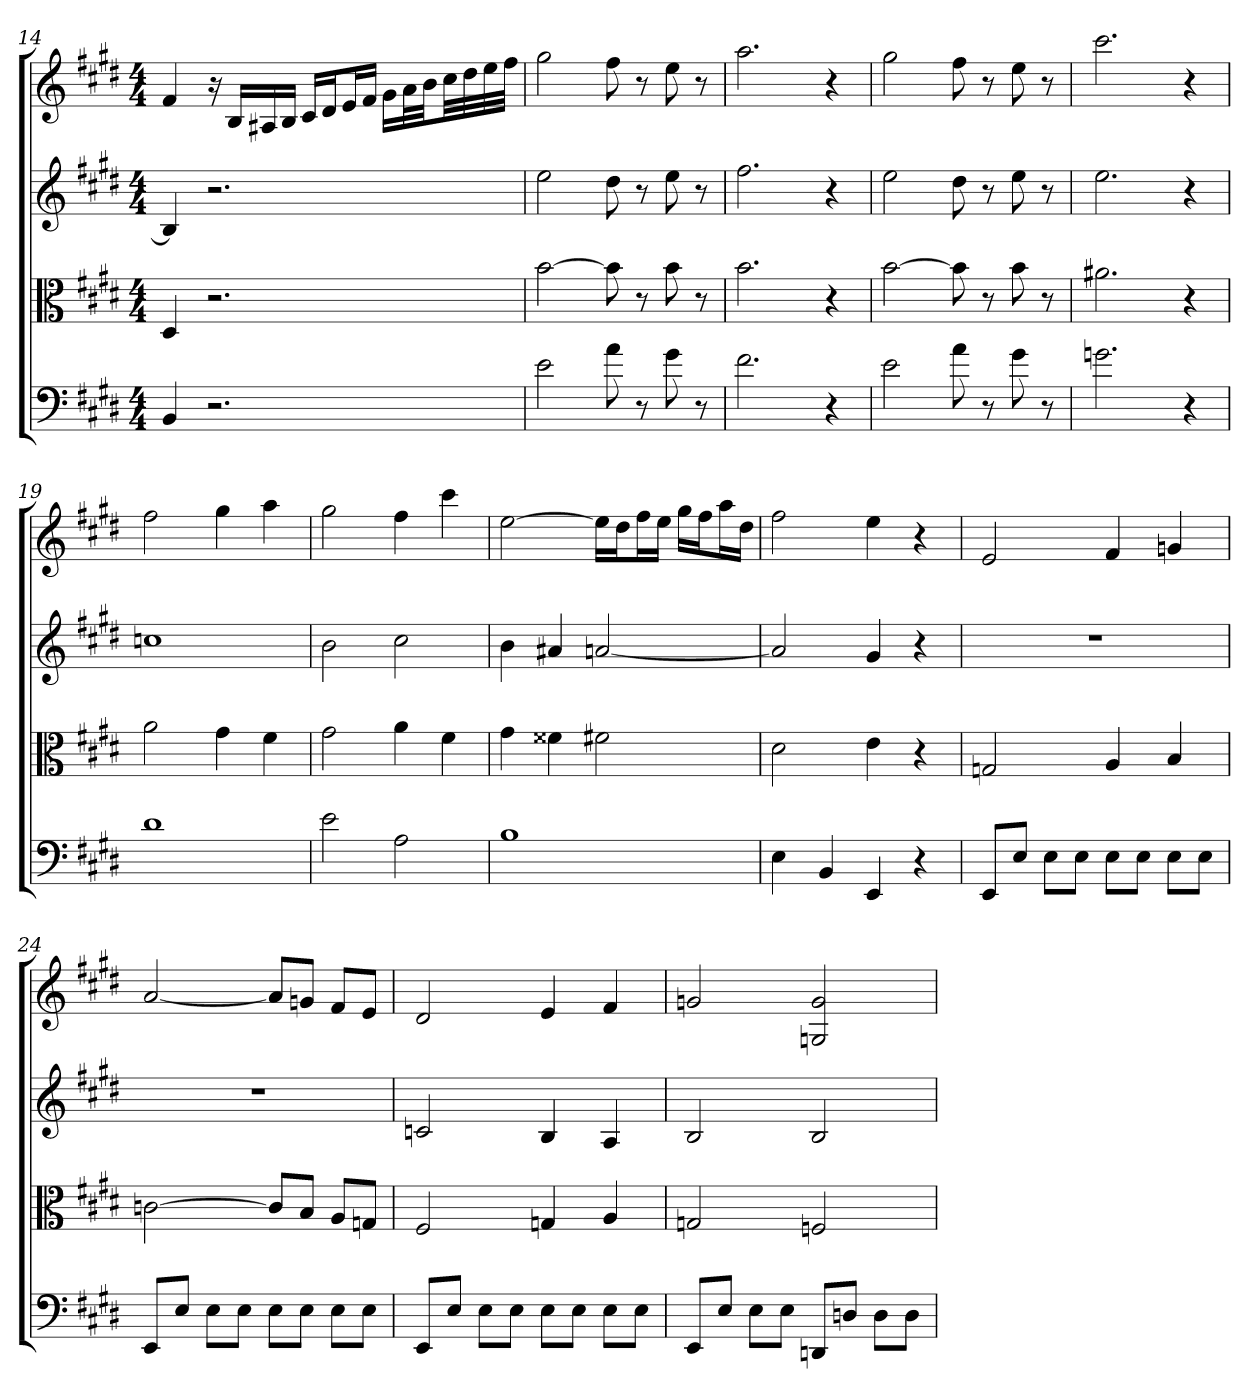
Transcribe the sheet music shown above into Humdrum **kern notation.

**kern	**kern	**kern	**kern
*part4	*part3	*part2	*part1
*staff4	*staff3	*staff2	*staff1
*clefF4	*clefC3	*	*
*k[f#c#g#d#]	*k[f#c#g#d#]	*k[f#c#g#d#]	*k[f#c#g#d#]
*E:	*E:	*E:	*E:
*M4/4	*M4/4	*M4/4	*M4/4
=14	=14	=14	=14
4BB	4D#	4B]	4f#
2.r	2.r	2.r	16r
.	.	.	16BLL
.	.	.	16A#X
.	.	.	16BJJ
.	.	.	16c#LL
.	.	.	16d#J
.	.	.	16eL
.	.	.	16f#JJ
.	.	.	16g#LL
.	.	.	32aL
.	.	.	32bJJ
.	.	.	32cc#LL
.	.	.	32dd#
.	.	.	32ee
.	.	.	32ff#JJJ
=15	=15	=15	=15
2e	[2b	2ee	2gg#
8a	8b]	8dd#	8ff#
8r	8r	8r	8r
8g#	8b	8ee	8ee
8r	8r	8r	8r
=16	=16	=16	=16
2.f#	2.b	2.ff#	2.aa
4r	4r	4r	4r
=17	=17	=17	=17
2e	[2b	2ee	2gg#
8a	8b]	8dd#	8ff#
8r	8r	8r	8r
8g#	8b	8ee	8ee
8r	8r	8r	8r
=18	=18	=18	=18
2.gn	2.a#X	2.ee	2.ccc#
4r	4r	4r	4r
=19	=19	=19	=19
1d#	2a	1ccn	2ff#
.	4g#	.	4gg#
.	4f#	.	4aa
=20	=20	=20	=20
2e	2g#	2b	2gg#
2A	4a	2cc#	4ff#
.	4f#	.	4ccc#
=21	=21	=21	=21
1B	4g#	4b	[2ee
.	4f##X	4a#X	.
.	2f#X	[2an	16eeLL]
.	.	.	16dd#J
.	.	.	16ff#L
.	.	.	16eeJJ
.	.	.	16gg#LL
.	.	.	16ff#J
.	.	.	16aaL
.	.	.	16dd#JJ
=22	=22	=22	=22
4E	2d#	2a]	2ff#
4BB	.	.	.
4EE	4e	4g#	4ee
4r	4r	4r	4r
=23	=23	=23	=23
8EE/L	2Gn	1r	2e
8E/J	.	.	.
8E\L	.	.	.
8E\J	.	.	.
8E\L	4A	.	4f#
8E\J	.	.	.
8E\L	4B	.	4gn
8E\J	.	.	.
=24	=24	=24	=24
8EE/L	[2cn	1r	[2a
8E/J	.	.	.
8E\L	.	.	.
8E\J	.	.	.
8E\L	8c/L]	.	8aL]
8E\J	8B/J	.	8gnJ
8E\L	8A/L	.	8f#L
8E\J	8Gn/J	.	8eJ
=25	=25	=25	=25
8EE/L	2F#	2cn	2d#
8E/J	.	.	.
8E\L	.	.	.
8E\J	.	.	.
8E\L	4Gn	4B	4e
8E\J	.	.	.
8E\L	4A	4A	4f#
8E\J	.	.	.
=26	=26	=26	=26
8EE/L	2Gn	2B	2gn
8E/J	.	.	.
8E\L	.	.	.
8E\J	.	.	.
8DDn/L	2Fn	2B	2Gn 2g
8Dn/J	.	.	.
8D\L	.	.	.
8D\J	.	.	.
=	=	=	=
*-	*-	*-	*-
